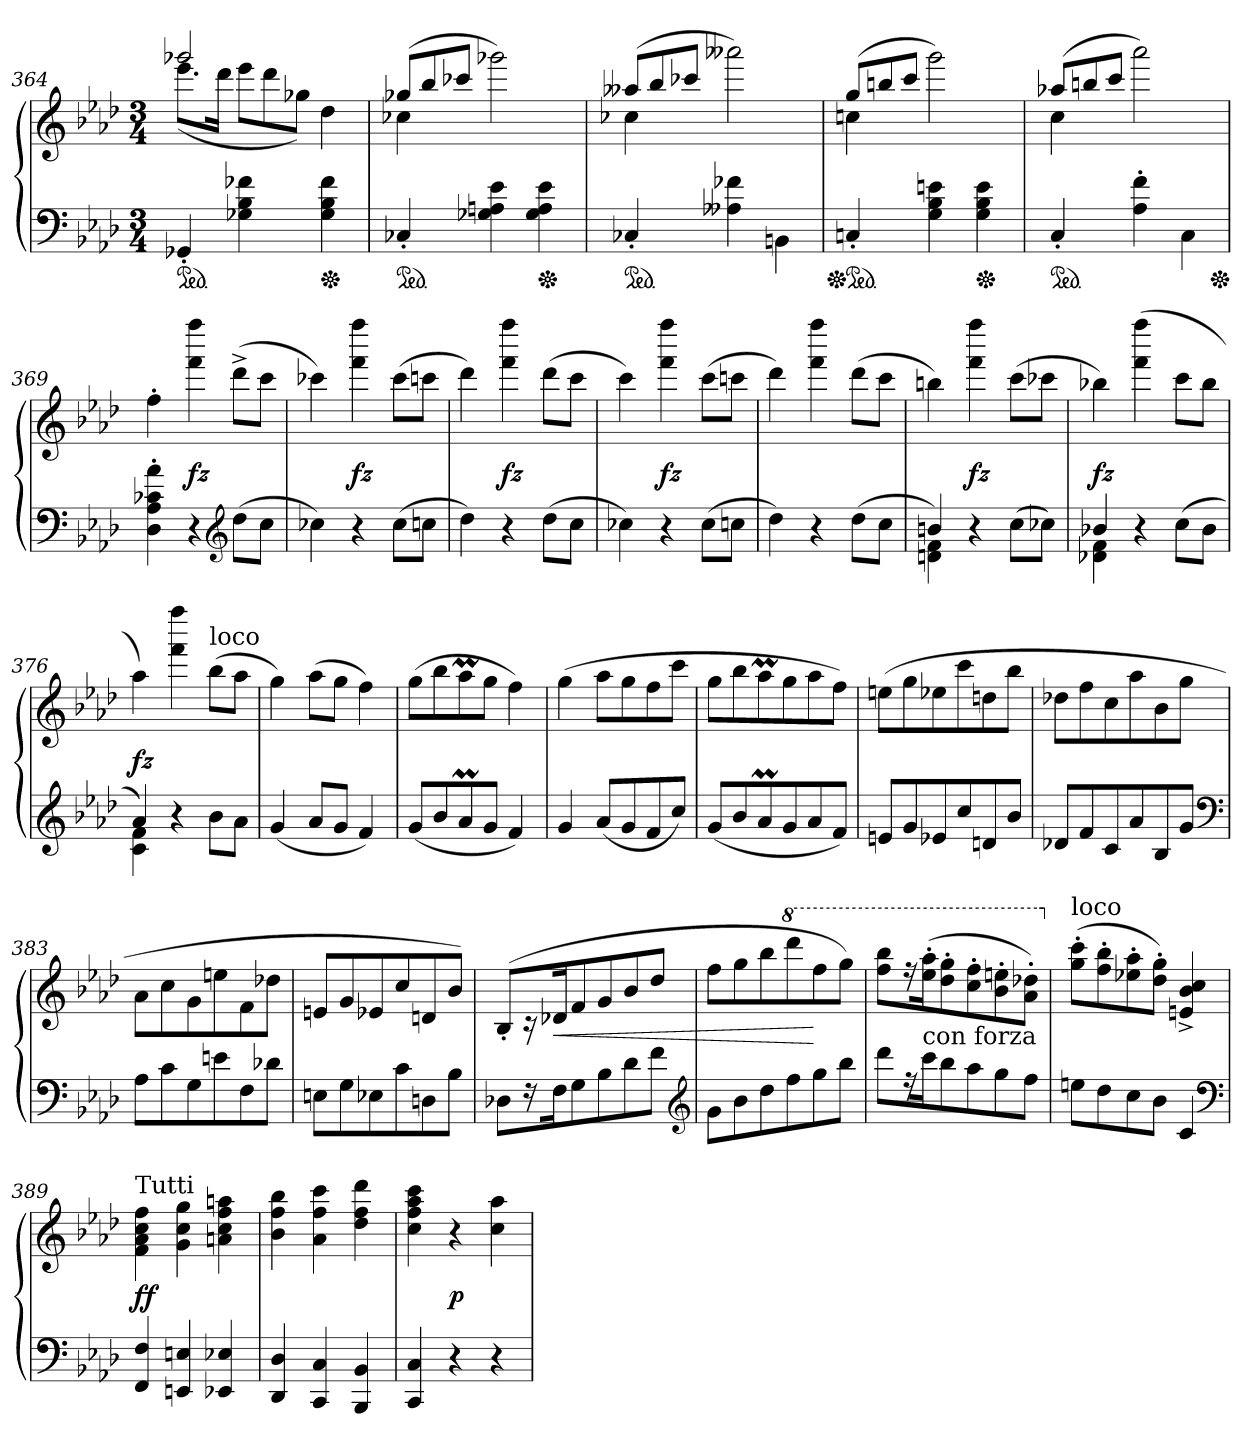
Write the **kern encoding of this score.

**kern	**kern	**dynam
*part1	*part1	*part1
*staff2	*staff1	*staff1/2
*clefF4	*clefG2	*
*k[b-e-a-d-]	*k[b-e-a-d-]	*
*f:	*f:	*
*M3/4	*M3/4	*
=364	=364	=364
*	*^	*
*ped	*	*	*
4GG-X'<	2ggg-X	(>8.eee-L	.
.	.	16ddd-Jk	.
*	*	*Xtuplet	*
4G-X 4B- 4f-X	.	12eee-L	.
.	.	12ddd-	.
.	.	12gg-XJ)	.
*Xped	*	*	*
4G- 4B- 4f-	4ryy	4dd-\	.
=365	=365	=365	=365
*ped	*	*	*
4C-X'<	(>12gg-XL	4cc-X	.
.	12bb-	.	.
.	12ccc-XJ	.	.
4G-X 4An 4e-	4ryy	2ggg-X)	.
*Xped	*	*	*
4G- 4A 4e-	4ryy	.	.
=366	=366	=366	=366
*ped	*	*	*
4C-X'<	(>12aa--XL	4cc-X	.
.	12bb-	.	.
.	12ccc-XJ	.	.
4A--X 4f-X	4ryy	2aaa--X)	.
4BBn\	4ryy	.	.
=367	=367	=367	=367
*Xped	*	*	*
*ped	*	*	*
4Cn'<	(>12ggL	4ccn	.
.	12bbn	.	.
.	12cccJ	.	.
4G 4B- 4en	2ggg\)	4ryy	.
*Xped	*	*	*
4G 4B- 4e	.	4ryy	.
=368	=368	=368	=368
*ped	*	*	*
4C'<	(>12aa-XL	4cc	.
.	12bbn	.	.
.	12cccJ	.	.
4A-'> 4f'>	2aaa-\)	4ryy	.
4C\	.	4ryy	.
*Xped	*	*	*
*	*v	*v	*
=369	=369	=369
4D-'> 4A-'> 4c-X'> 4a-'>	4ff'<	.
4r	4fff 4ffff	fz
*clefG2	*	*
(>8dd-L	(>8ddd-^<L	.
8ccJ	8cccJ	.
=370	=370	=370
4cc-X)	4ccc-X)	.
4r	4fff 4ffff	fz
(>8cc-L	(>8ccc-L	.
8ccnJ	8cccnJ	.
=371	=371	=371
4dd-)	4ddd-)	.
4r	4fff 4ffff	fz
(>8dd-L	(>8ddd-L	.
8ccJ	8cccJ	.
=372	=372	=372
4cc-X)	4ccc)	.
4r	4fff 4ffff	fz
(>8cc-L	(>8cccL	.
8ccnJ	8cccnJ	.
=373	=373	=373
4dd-)	4ddd-)	.
4r	4fff 4ffff	.
(>8dd-L	(>8ddd-L	.
8ccJ	8cccJ	.
=374	=374	=374
*^	*	*
4bn)	4dn 4f	4bbn)	.
4r	4ryy	4fff 4ffff	fz
(>8cc\L	4ryy	(>8cccL	.
8cc-X\J)	.	8ccc-XJ	.
=375	=375	=375	=375
4b-X	4d-X 4f	4bb-X)	fz
4r	4ryy	(>4fff 4ffff	.
(>8cc\L	4ryy	8cccL	.
8b-J	.	8bb-J	.
=376	=376	=376	=376
4a-)	4c 4f	4aa-\)	fz
4r	4ryy	4fff 4ffff	.
!	!	!LO:TX:a:t=loco	!
8b-\L	4ryy	(>8bb-\L	.
8a-J	.	8aa-J	.
*v	*v	*	*
=377	=377	=377
(<4g	4gg)	.
8a-L	(>8aa-L	.
8gJ	8ggJ	.
4f)	4ff)	.
=378	=378	=378
(<8gL	(>8ggL	.
8b-	8bb-	.
8a-M	8aa-M	.
8gJ	8ggJ	.
4f)	4ff)	.
=379	=379	=379
4g	(>4gg	.
(<8a-L	8aa-L	.
8g	8gg	.
8f	8ff	.
8ccJ)	8cccJ	.
=380	=380	=380
(<8gL	8ggL	.
8b-	8bb-	.
8a-M	8aa-M	.
8g	8gg	.
8a-	8aa-	.
8fJ)	8ffJ)	.
=381	=381	=381
8enL	(>8eenL	.
8g	8gg	.
8e-X	8ee-X	.
8cc	8ccc	.
8dn	8ddn	.
8b-J	8bb-J	.
=382	=382	=382
8d-XL	8dd-XL	.
8f	8ff	.
8c	8cc	.
8a-	8aa-	.
8B-	8b-	.
8gJ	8ggJ	.
*clefF4	*	*
=383	=383	=383
8A-L	8a-L	.
8c	8cc	.
8G	8g	.
8en	8een	.
8F	8f	.
8d-XJ	8dd-XJ	.
=384	=384	=384
8EnL	8enL	.
8G	8g	.
8E-X	8e-X	.
8c	8cc	.
8Dn	8dn	.
8B-J	8b-J)	.
=385	=385	=385
8D-XL	(>8B-'<L	.
16r	16r	.
16FK	16d-XK	<
8G	8f	.
8B-	8g	.
8d-\	8b-/	.
8f\J	8dd-/J	.
*clefG2	*	*
=386	=386	=386
8gL	8ffL	.
8b-	8gg	.
8dd-	8bb-	.
*	*8va	*
8ff	8dddd-	.
8gg	8fff	[
8bb-J	8gggJ)	.
=387	=387	=387
8ddd-L	8fff 8bbb-L	.
16rff	16r	.
!	!LO:TX:b:t=con forza	!
16cccK	(>16eee-'> 16aaa-'>K	.
8bb-	8ddd-'> 8ggg'>	.
8aa-	8ccc'> 8fff'>	.
8gg	8bb-'> 8eeen'>	.
8ffJ	8aa-'> 8ddd-X'>J)	.
=388	=388	=388
*	*X8va	*
!	!LO:TX:a:t=loco	!
8eenL	(>8gg'> 8ccc'>L	.
8dd-	8ff'> 8bb-'>	.
8cc	8ee-X'> 8aa-'>	.
8b-J	8dd-'> 8gg'>J)	.
4c	4en^< 4b-^< 4cc^<	.
*clefF4	*	*
=389	=389	=389
!	!LO:TX:a:t=Tutti	!
4FF! 4F!	4f! 4a-! 4cc! 4ff!	ff
4EEn! 4En!	4g! 4cc! 4gg!	.
4EE-X! 4E-X!	4an! 4cc! 4ff! 4aan!	.
=390	=390	=390
4DD-! 4D-!	4b-! 4ff! 4bb-!	.
4CC! 4C!	4a-! 4ff! 4ccc!	.
4BBB-! 4BB-!	4dd-! 4ff! 4ddd-!	.
=391	=391	=391
4CC! 4C!	4cc! 4ff! 4aa-! 4ccc!	.
4r	4r	p
4r	4cc! 4aa-!	.
=	=	=
*-	*-	*-
